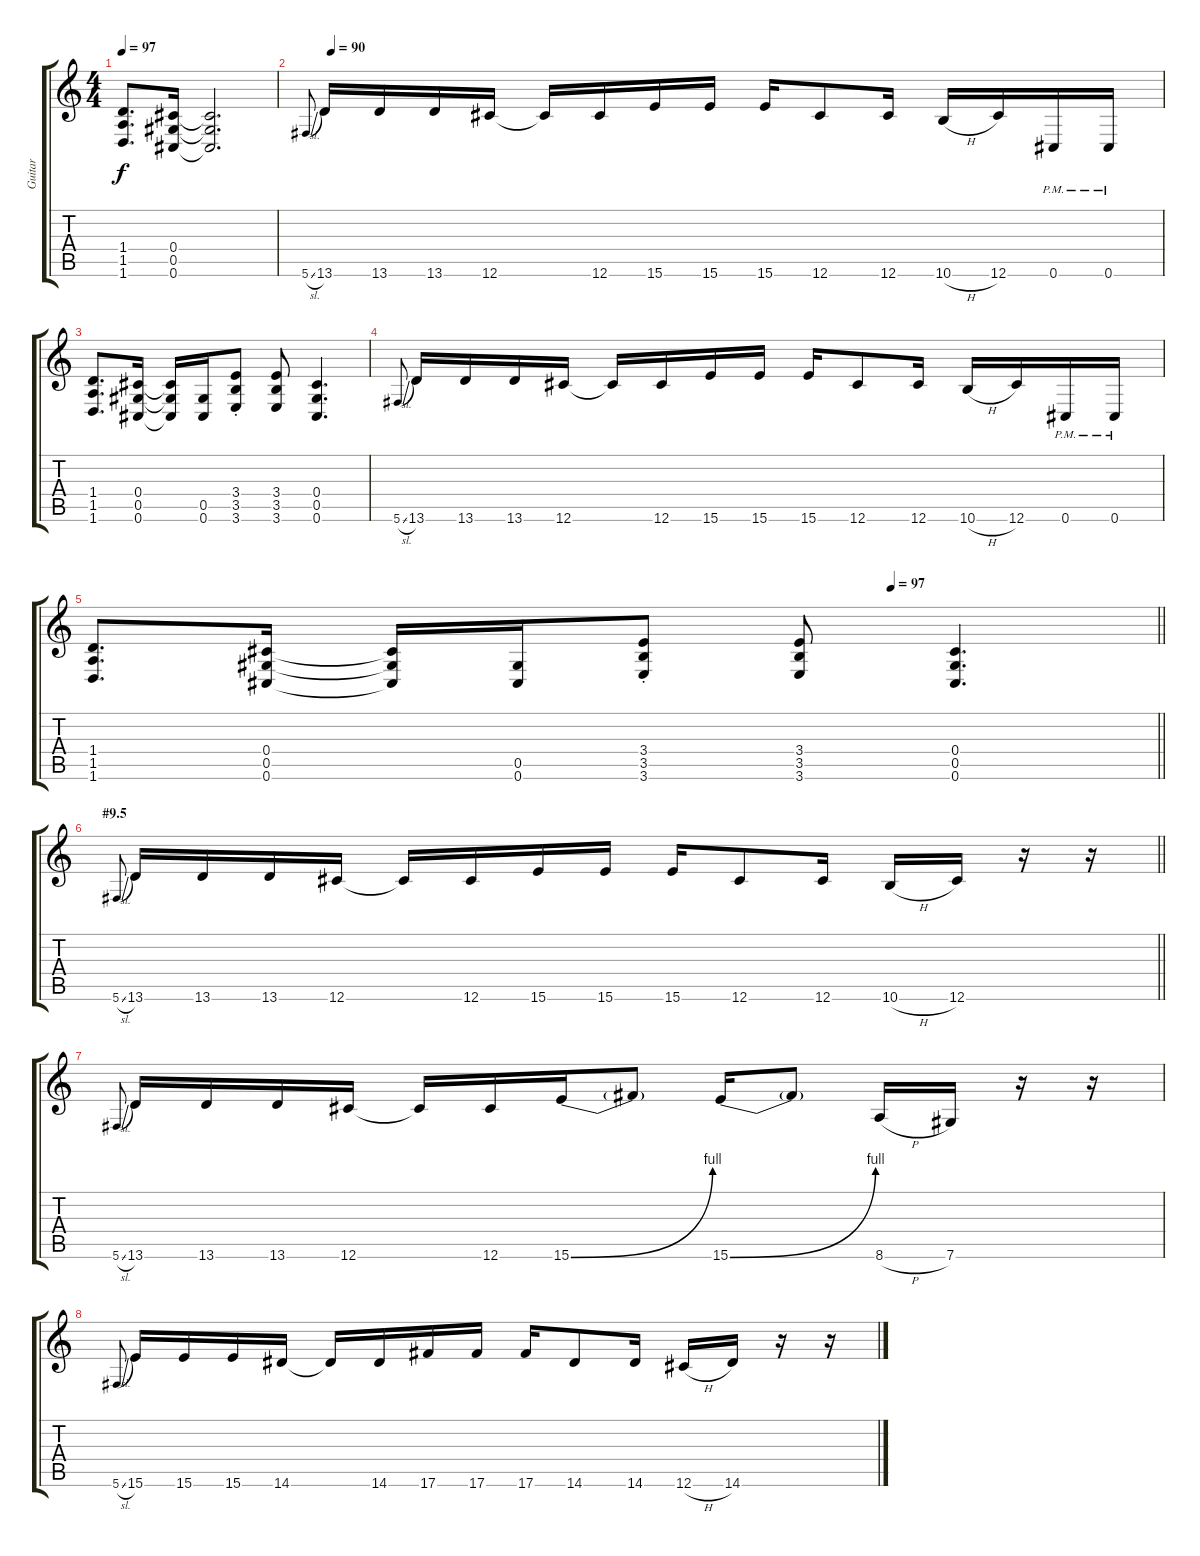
\track ("Guitar" "Guitar") {instrument distortionguitar}
\staff {score tabs}
\tuning (Eb4 Bb3 Gb3 Db3 Ab2 Db2) {hide}
\ts (4 4)
\tempo 97
\clef g2
\ks c
(1.4 1.5 1.6).8{d dy f volume 9} (0.4 0.5 0.6).16 (0.4{t} 0.5{t} 0.6{t}).2{d} |
\tempo (90 0.03125)
5.6{sl}.8{gr onbeat} 13.6.16{volume 8 instrument distortionguitar} 13.6.16{volume 13} 13.6.16 12.6.16 12.6{t}.16 12.6.16 15.6.16 15.6.16 15.6.16 12.6.8 12.6.16 10.6{h}.16 12.6.16 0.6{pm}.16 0.6{pm}.16 |
(1.4 1.5 1.6).8{d volume 11} (0.4 0.5 0.6).16 (0.4{t} 0.5{t} 0.6{t}).16 (0.5 0.6).16 (3.4{st} 3.5{st} 3.6{st}).8 (3.4 3.5 3.6).8 (0.4 0.5 0.6).4{d} |
5.6{sl}.8{gr onbeat} 13.6.16{volume 14 instrument distortionguitar} 13.6.16 13.6.16 12.6.16 12.6{t}.16 12.6.16 15.6.16 15.6.16 15.6.16 12.6.8 12.6.16 10.6{h}.16 12.6.16 0.6{pm}.16 0.6{pm}.16 |
\tempo (97 0.75)
\barLineRight lightlight
(1.4 1.5 1.6).8{d volume 13} (0.4 0.5 0.6).16 (0.4{t} 0.5{t} 0.6{t}).16 (0.5 0.6).16 (3.4{st} 3.5{st} 3.6{st}).8 (3.4 3.5 3.6).8 (0.4 0.5 0.6).4{d} |
\section ("" "#9.5")
\barLineRight lightlight
5.6{sl}.8{gr onbeat} 13.6.16{volume 14 instrument distortionguitar} 13.6.16 13.6.16 12.6.16 12.6{t}.16 12.6.16 15.6.16 15.6.16 15.6.16 12.6.8 12.6.16 10.6{h}.16 12.6.16 r.16 r.16 |
5.6{sl}.8{gr onbeat} 13.6.16{volume 14 instrument distortionguitar} 13.6.16 13.6.16 12.6.16 12.6{t}.16 12.6.16 15.6{be (bend 0 0 60 4)}.16 15.6{t}.8 15.6{be (bend 0 0 60 4)}.16 15.6{t}.8 8.6{h}.16 7.6.16 r.16 r.16 |
5.6{sl}.8{gr onbeat} 15.6.16{volume 14 instrument distortionguitar} 15.6.16 15.6.16 14.6.16 14.6{t}.16 14.6.16 17.6.16 17.6.16 17.6.16 14.6.8 14.6.16 12.6{h}.16 14.6.16 r.16 r.16
